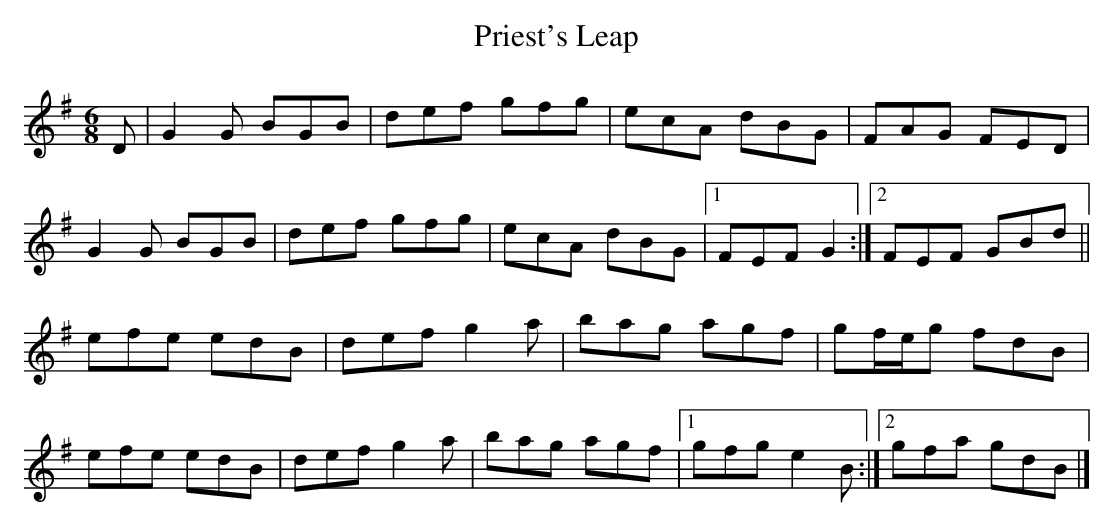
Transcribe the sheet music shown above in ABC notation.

X:1
T: Priest's Leap
L: 1/8
M: 6/8
K: G
D | G2G BGB | def gfg | ecA dBG | FAG FED |
G2G BGB | def gfg | ecA dBG |1 FEF G2 :|2 FEF GBd ||
efe edB | def g2a | bag agf | gf/e/g fdB |
efe edB | def g2a | bag agf |1 gfg e2B :|2 gfa gdB |]
